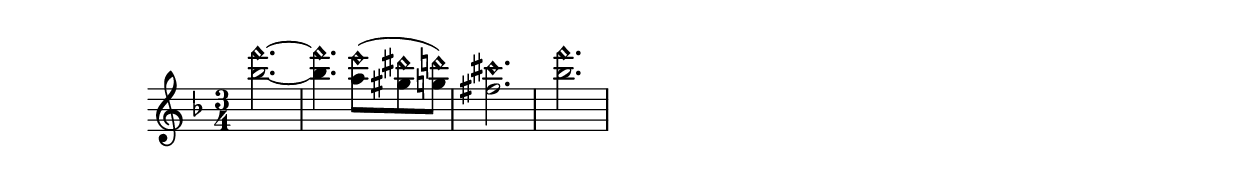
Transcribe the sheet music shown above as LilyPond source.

%% Do not edit this file; it is auto-generated from input/new
%% This file is in the public domain.
\version "2.11.62"

\header {
  lsrtags = "unfretted-strings,tweaks-and-overrides"
  texidoc = "Artificial harmonics using @code{\\harmonic} do not show
dots.  To override this behavior, set the context property
@code{harmonicDots}."
  doctitle = "Dotted harmonics"
} % begin verbatim


\relative c''' {
  \time 3/4
  \key f \major
  \set harmonicDots = ##t
  <bes f'\harmonic>2. ~
  <bes f'\harmonic>4. <a e'\harmonic>8( <gis dis'\harmonic> <g d'\harmonic>)
  <fis cis'\harmonic>2.
  <bes f'\harmonic>2.
}
